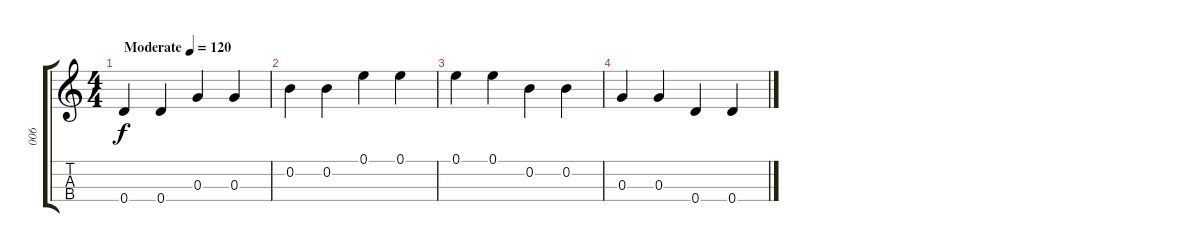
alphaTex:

\track ("006" "006") {instrument slapbass1}
\staff {score tabs}
\tuning (E4 B3 G3 D3) {hide}
\ts (4 4)
\tempo (120 "Moderate")
\clef g2
\ks c
0.4.4{dy f instrument slapbass1} 0.4.4 0.3.4 0.3.4 |
0.2.4 0.2.4 0.1.4 0.1.4 |
0.1.4 0.1.4 0.2.4 0.2.4 |
0.3.4 0.3.4 0.4.4 0.4.4
